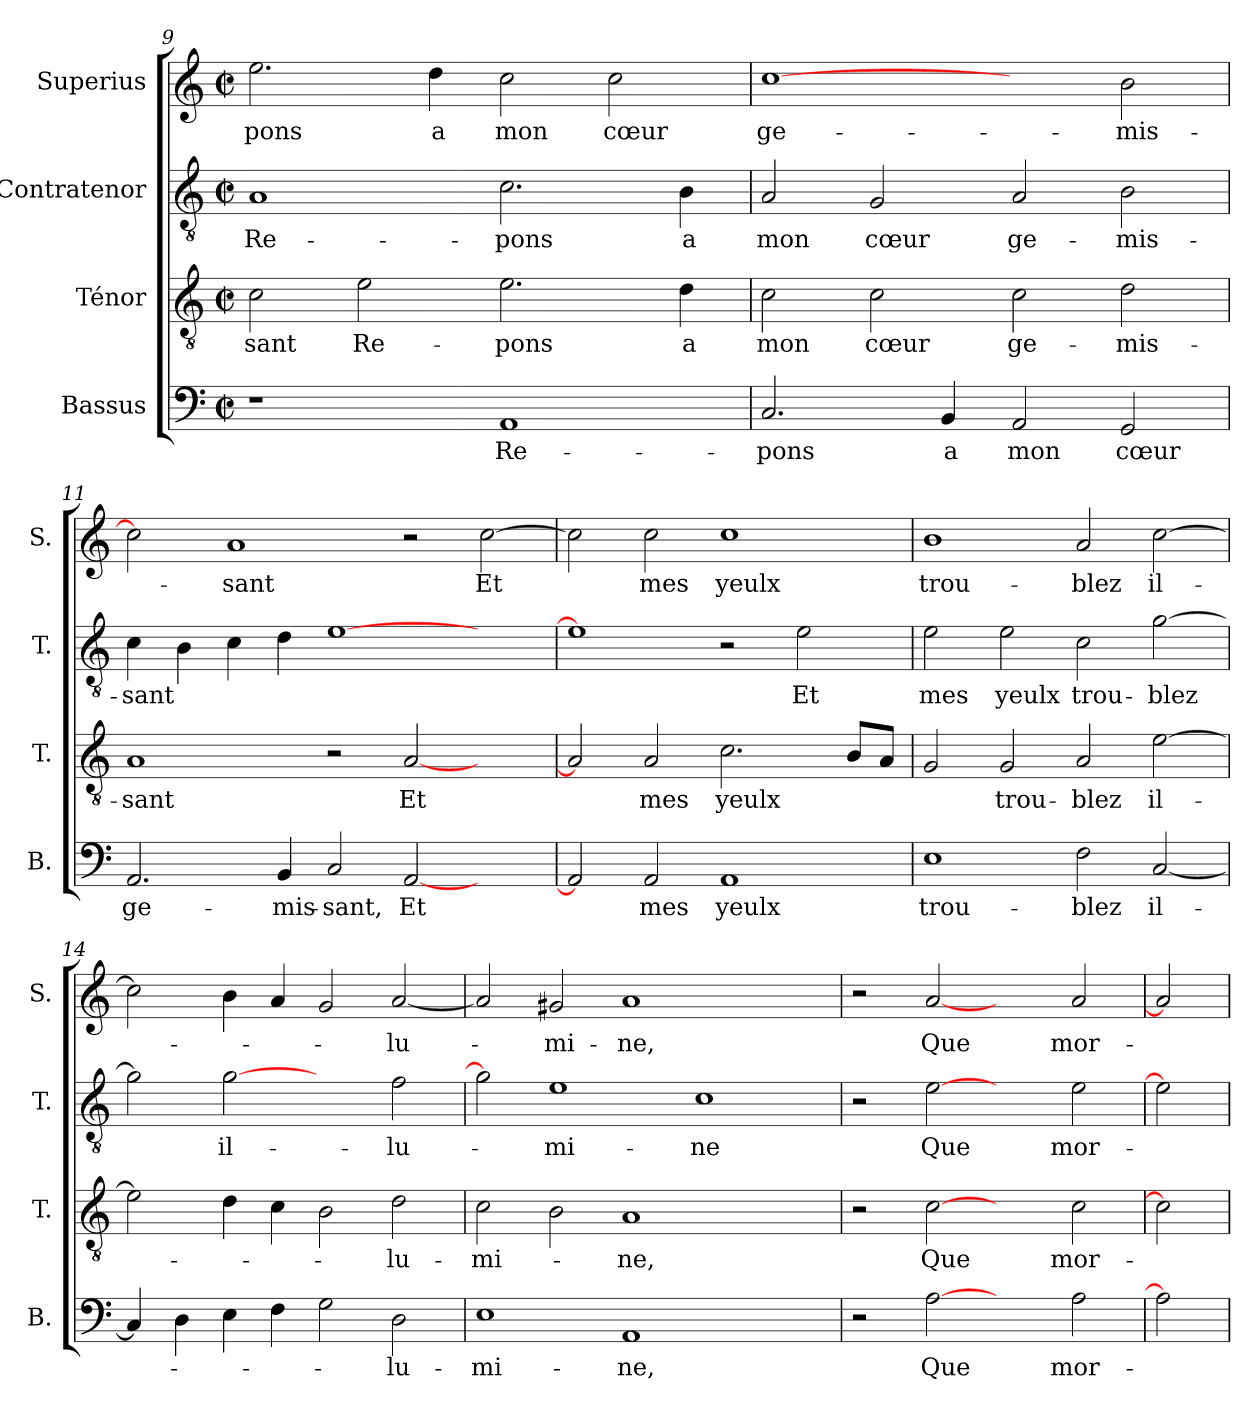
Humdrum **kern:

**kern	**text	**kern	**text	**kern	**text	**kern	**text
*part4	*part4	*part3	*part3	*part2	*part2	*part1	*part1
*staff4	*staff4	*staff3	*staff3	*staff2	*staff2	*staff1	*staff1
*I"Bassus	*	*I"Ténor	*	*I"Contratenor	*	*I"Superius	*
*I'B.	*	*I'T.	*	*I'T.	*	*I'S.	*
*clefF4	*	*clefGv2	*	*clefGv2	*	*clefG2	*
*k[]	*	*k[]	*	*k[]	*	*k[]	*
*C:	*	*C:	*	*C:	*	*C:	*
*M2/2	*	*M2/2	*	*M2/2	*	*M2/2	*
*met(c|)	*	*met(c|)	*	*met(c|)	*	*met(c|)	*
=9	=9	=9	=9	=9	=9	=9	=9
1r	.	2c\	-sant	1A/	Re-	2.ee\	-pons
.	.	2e\	Re-	.	.	.	.
.	.	.	.	.	.	4dd\	a
1AA/	Re-	2.e\	-pons	2.c\	-pons	2cc\	mon
.	.	.	.	.	.	2cc\	cœur
.	.	4d\	a	4B\	a	.	.
=10	=10	=10	=10	=10	=10	=10	=10
2.C/	-pons	2c\	mon	2A/	mon	[1cc\	ge-
.	.	2c\	cœur	2G/	cœur	.	.
4BB/	a	.	.	.	.	.	.
2AA/	mon	2c\	ge-	2A/	ge-	2ryy	.
2GG/	cœur	2d\	-mis-	2B\	-mis-	2b\	-mis-
!!LO:LB:g=z
=11	=11	=11	=11	=11	=11	=11	=11
2.AA/	ge-	1A/	-sant	4c\	-sant	2cc\]	.
.	.	.	.	4B\	.	.	.
.	.	.	.	4c\	.	1a/	-sant
4BB/	-mis-	.	.	4d\	.	.	.
2C/	-sant,	2r	.	[1e\	.	.	.
[2AA/	Et	[2A/	Et	.	.	2r	.
2ryy	.	2ryy	.	2ryy	.	[2cc\	Et
=12	=12	=12	=12	=12	=12	=12	=12
2AA/]	.	2A/]	.	1e\]	.	2cc\]	.
2AA/	mes	2A/	mes	.	.	2cc\	mes
1AA/	yeulx	2.c\	yeulx	2r	.	1cc\	yeulx
.	.	.	.	2e\	Et	.	.
.	.	8B/L	.	.	.	.	.
.	.	8A/J	.	.	.	.	.
=13	=13	=13	=13	=13	=13	=13	=13
1E\	trou-	2G/	.	2e\	mes	1b\	trou-
.	.	2G/	trou-	2e\	yeulx	.	.
2F\	-blez	2A/	-blez	2c\	trou-	2a/	-blez
[2C/	il-	[2e\	il-	[2g\	-blez	[2cc\	il-
=14	=14	=14	=14	=14	=14	=14	=14
4C/]	.	2e\]	.	2g\]	.	2cc\]	.
4D\	.	.	.	.	.	.	.
4E\	.	4d\	.	[2g\	il-	4b\	.
4F\	.	4c\	.	.	.	4a/	.
2G\	.	2B\	.	2ryy	.	2g/	.
2D\	-lu-	2d\	-lu-	2f\	-lu-	[2a/	-lu-
=15	=15	=15	=15	=15	=15	=15	=15
1E\	-mi-	2c\	-mi-	2g\]	.	2a/]	.
.	.	2B\	.	1e\	-mi-	2g#X/	-mi-
1AA/	-ne,	1A/	-ne,	.	.	1a/	-ne,
.	.	.	.	1c\	-ne	.	.
2ryy	.	2ryy	.	.	.	2ryy	.
!!LO:PB:g=z
=16	=16	=16	=16	=16	=16	=16	=16
2r	.	2r	.	2r	.	2r	.
[2A\	Que	[2c\	Que	[2e\	Que	[2a/	Que
2ryy	.	2ryy	.	2ryy	.	2ryy	.
2A\	mor-	2c\	mor-	2e\	mor-	2a/	mor-
=17	=17	=17	=17	=17	=17	=17	=17
2A\]	.	2c\]	.	2e\]	.	2a/]	.
=	=	=	=	=	=	=	=
*-	*-	*-	*-	*-	*-	*-	*-
